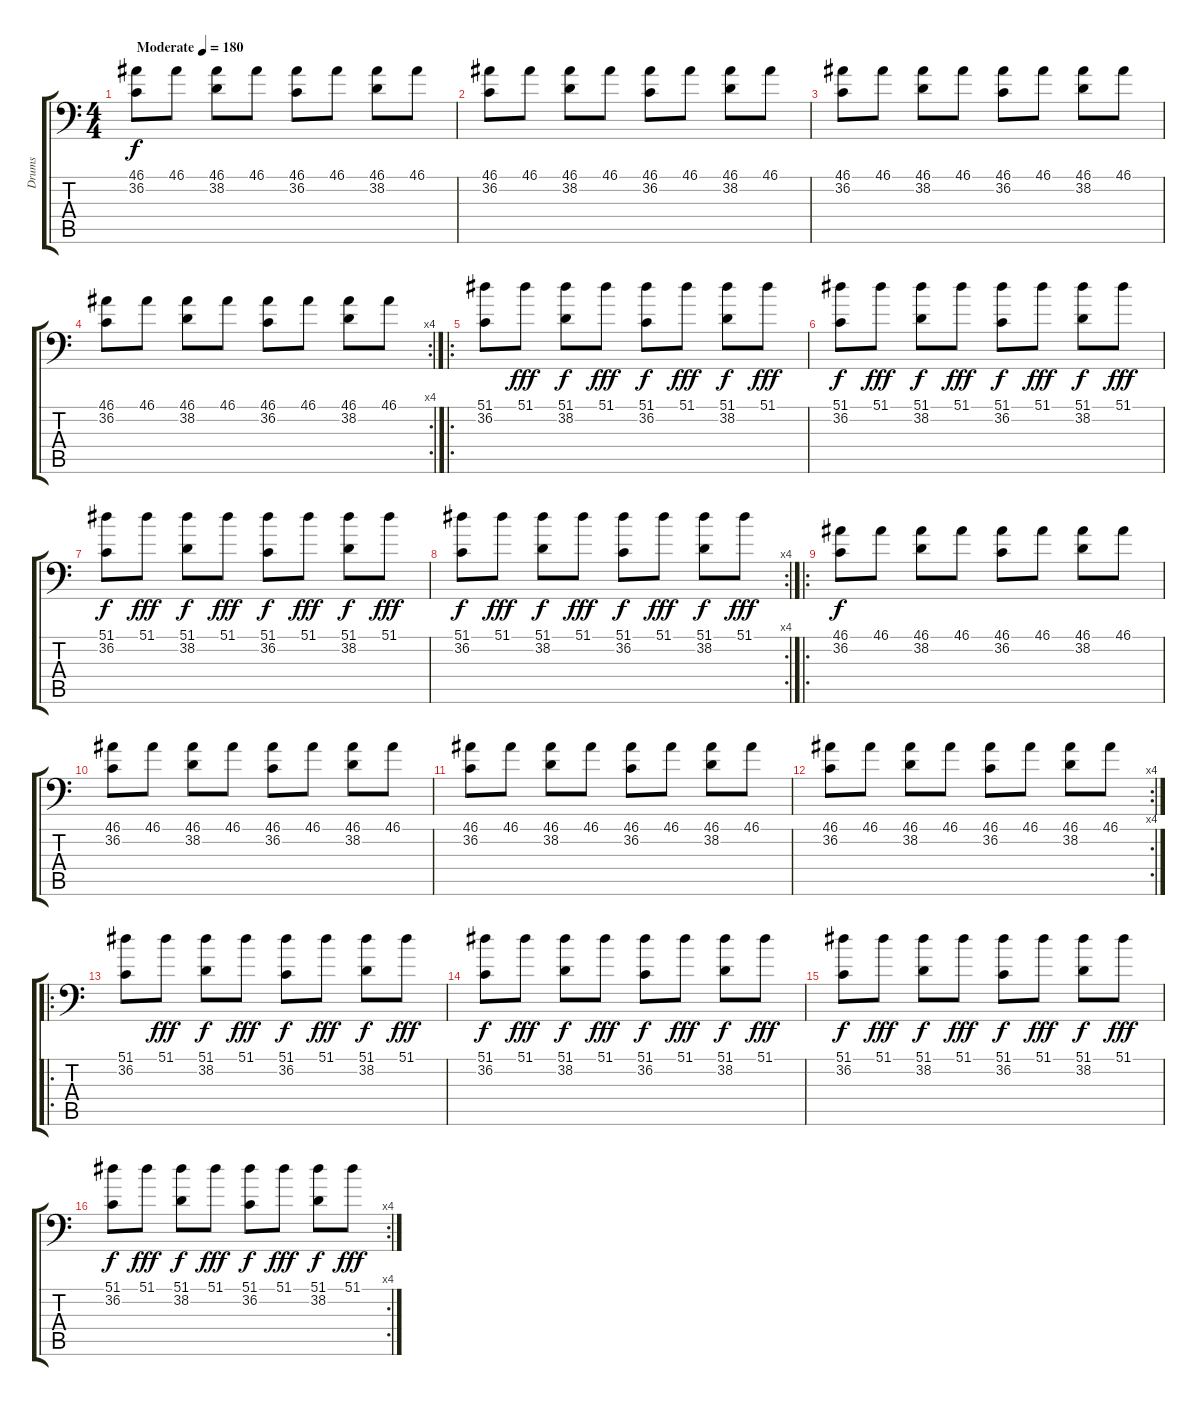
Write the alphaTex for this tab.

\track ("Drums" "Drums") {instrument acousticgrandpiano}
\staff {score tabs}
\tuning (C-1 C-1 C-1 C-1 C-1 C-1) {hide}
\ts (4 4)
\tempo (180 "Moderate")
\clef f4
\ks c
(46.1 36.2).8{dy f instrument acousticgrandpiano} 46.1.8 (46.1 38.2).8 46.1.8 (46.1 36.2).8 46.1.8 (46.1 38.2).8 46.1.8 |
(46.1 36.2).8 46.1.8 (46.1 38.2).8 46.1.8 (46.1 36.2).8 46.1.8 (46.1 38.2).8 46.1.8 |
(46.1 36.2).8 46.1.8 (46.1 38.2).8 46.1.8 (46.1 36.2).8 46.1.8 (46.1 38.2).8 46.1.8 |
\rc 4
(46.1 36.2).8 46.1.8 (46.1 38.2).8 46.1.8 (46.1 36.2).8 46.1.8 (46.1 38.2).8 46.1.8 |
\ro
(51.1 36.2).8 51.1.8{dy fff} (51.1 38.2).8{dy f} 51.1.8{dy fff} (51.1 36.2).8{dy f} 51.1.8{dy fff} (51.1 38.2).8{dy f} 51.1.8{dy fff} |
(51.1 36.2).8{dy f} 51.1.8{dy fff} (51.1 38.2).8{dy f} 51.1.8{dy fff} (51.1 36.2).8{dy f} 51.1.8{dy fff} (51.1 38.2).8{dy f} 51.1.8{dy fff} |
(51.1 36.2).8{dy f} 51.1.8{dy fff} (51.1 38.2).8{dy f} 51.1.8{dy fff} (51.1 36.2).8{dy f} 51.1.8{dy fff} (51.1 38.2).8{dy f} 51.1.8{dy fff} |
\rc 4
(51.1 36.2).8{dy f} 51.1.8{dy fff} (51.1 38.2).8{dy f} 51.1.8{dy fff} (51.1 36.2).8{dy f} 51.1.8{dy fff} (51.1 38.2).8{dy f} 51.1.8{dy fff} |
\ro
(46.1 36.2).8{dy f} 46.1.8 (46.1 38.2).8 46.1.8 (46.1 36.2).8 46.1.8 (46.1 38.2).8 46.1.8 |
(46.1 36.2).8 46.1.8 (46.1 38.2).8 46.1.8 (46.1 36.2).8 46.1.8 (46.1 38.2).8 46.1.8 |
(46.1 36.2).8 46.1.8 (46.1 38.2).8 46.1.8 (46.1 36.2).8 46.1.8 (46.1 38.2).8 46.1.8 |
\rc 4
(46.1 36.2).8 46.1.8 (46.1 38.2).8 46.1.8 (46.1 36.2).8 46.1.8 (46.1 38.2).8 46.1.8 |
\ro
(51.1 36.2).8 51.1.8{dy fff} (51.1 38.2).8{dy f} 51.1.8{dy fff} (51.1 36.2).8{dy f} 51.1.8{dy fff} (51.1 38.2).8{dy f} 51.1.8{dy fff} |
(51.1 36.2).8{dy f} 51.1.8{dy fff} (51.1 38.2).8{dy f} 51.1.8{dy fff} (51.1 36.2).8{dy f} 51.1.8{dy fff} (51.1 38.2).8{dy f} 51.1.8{dy fff} |
(51.1 36.2).8{dy f} 51.1.8{dy fff} (51.1 38.2).8{dy f} 51.1.8{dy fff} (51.1 36.2).8{dy f} 51.1.8{dy fff} (51.1 38.2).8{dy f} 51.1.8{dy fff} |
\rc 4
(51.1 36.2).8{dy f} 51.1.8{dy fff} (51.1 38.2).8{dy f} 51.1.8{dy fff} (51.1 36.2).8{dy f} 51.1.8{dy fff} (51.1 38.2).8{dy f} 51.1.8{dy fff}
